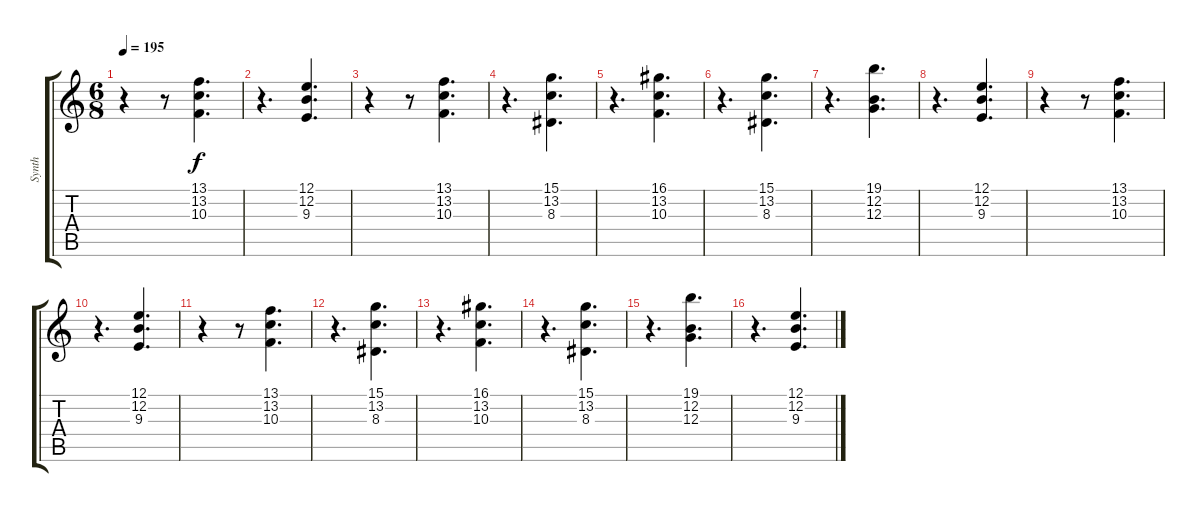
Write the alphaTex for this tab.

\track ("Synth" "Synth") {instrument stringensemble1}
\staff {score tabs}
\tuning (E4 B3 G3 D3 A2 E2) {hide}
\ts (6 8)
\tempo 195
\clef g2
\ks c
r.4{dy f} r.8 (13.1 13.2 10.3).4{d} |
r.4{d} (12.1 12.2 9.3).4{d} |
r.4 r.8 (13.1 13.2 10.3).4{d} |
r.4{d} (15.1 13.2 8.3).4{d} |
r.4{d} (16.1 13.2 10.3).4{d} |
r.4{d} (15.1 13.2 8.3).4{d} |
r.4{d} (19.1 12.2 12.3).4{d} |
r.4{d volume 10} (12.1 12.2 9.3).4{d} |
r.4 r.8 (13.1 13.2 10.3).4{d} |
r.4{d} (12.1 12.2 9.3).4{d} |
r.4 r.8 (13.1 13.2 10.3).4{d} |
r.4{d} (15.1 13.2 8.3).4{d} |
r.4{d} (16.1 13.2 10.3).4{d} |
r.4{d} (15.1 13.2 8.3).4{d} |
r.4{d} (19.1 12.2 12.3).4{d} |
r.4{d volume 10} (12.1 12.2 9.3).4{d}
